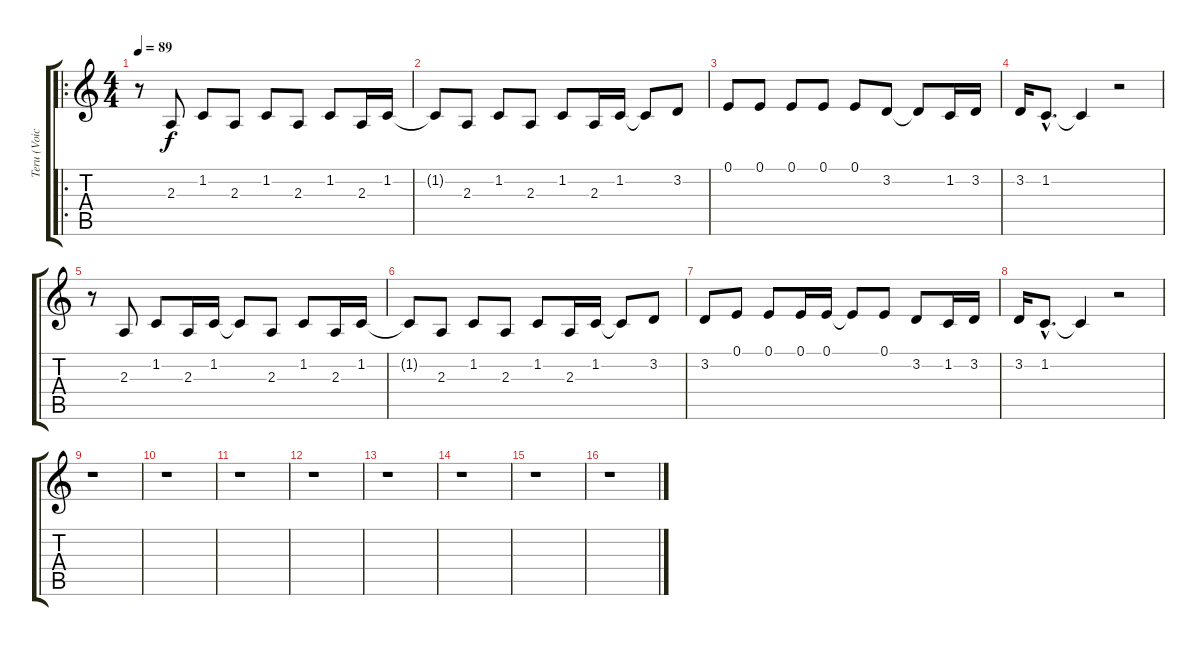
\track ("Teru (Voice)" "Teru (Voic") {instrument choiraahs}
\staff {score tabs}
\tuning (E4 B3 G3 D3 A2 E2) {hide}
\ro
\ts (4 4)
\tempo 89
\clef g2
\ks c
r.8{dy f} 2.3.8 1.2.8 2.3.8 1.2.8 2.3.8 1.2.8 2.3.16 1.2.16 |
1.2{t}.8 2.3.8 1.2.8 2.3.8 1.2.8 2.3.16 1.2.16 1.2{t}.8 3.2.8 |
0.1.8 0.1.8 0.1.8 0.1.8 0.1.8 3.2.8 3.2{t}.8 1.2.16 3.2.16 |
3.2.16 1.2{hac}.8{d} 1.2{t}.4 r.2 |
r.8 2.3.8 1.2.8 2.3.16 1.2.16 1.2{t}.8 2.3.8 1.2.8 2.3.16 1.2.16 |
1.2{t}.8 2.3.8 1.2.8 2.3.8 1.2.8 2.3.16 1.2.16 1.2{t}.8 3.2.8 |
3.2.8 0.1.8 0.1.8 0.1.16 0.1.16 0.1{t}.8 0.1.8 3.2.8 1.2.16 3.2.16 |
3.2.16 1.2{hac}.8{d} 1.2{t}.4 r.2 |
r.1 |
r.1 |
r.1 |
r.1 |
r.1 |
r.1 |
r.1 |
r.1
